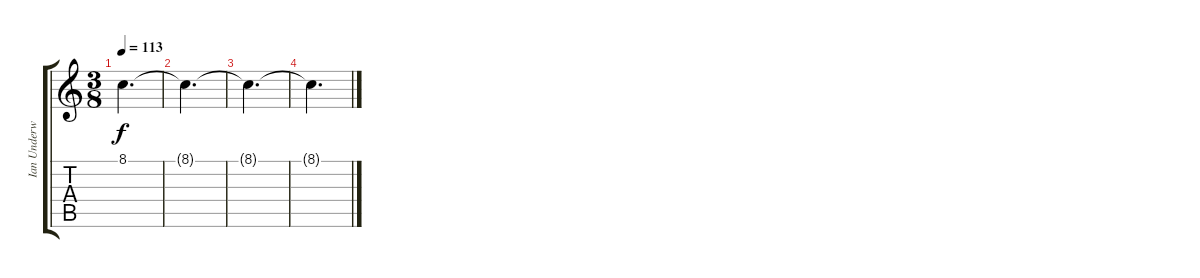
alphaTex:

\track ("Ian Underwood" "Ian Underw") {instrument altosax}
\staff {score tabs}
\tuning (E4 B3 G3 D3 A2 E2) {hide}
\ts (3 8)
\tempo 113
\clef g2
\ks c
8.1{t}.4{d dy f} |
8.1{t}.4{d} |
8.1{t}.4{d} |
8.1{t}.4{d}
